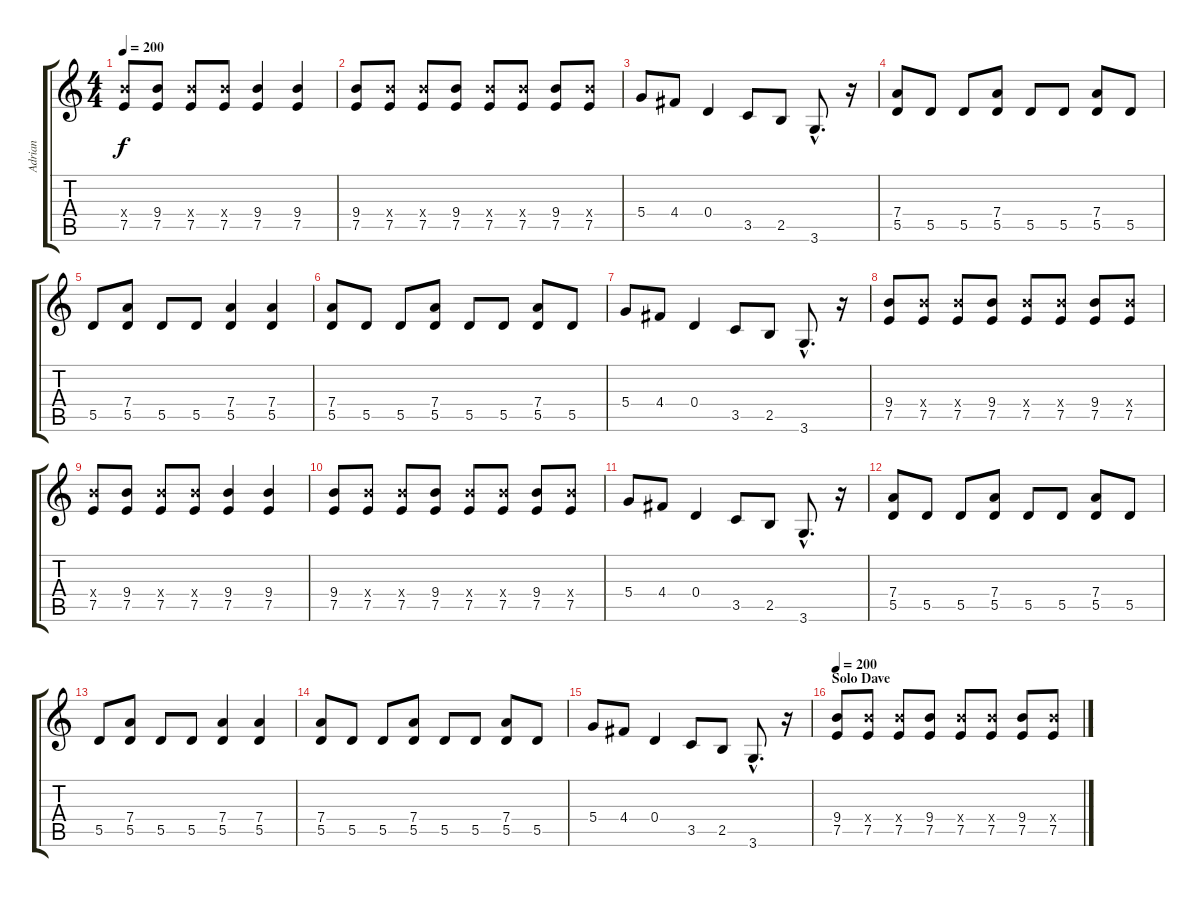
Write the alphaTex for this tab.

\track ("Adrian" "Adrian") {instrument distortionguitar}
\staff {score tabs}
\tuning (E4 B3 G3 D3 A2 E2) {hide}
\ts (4 4)
\tempo 200
\clef g2
\ks c
(9.4{x} 7.5).8{dy f} (9.4 7.5).8 (9.4{x} 7.5).8 (9.4{x} 7.5).8 (9.4 7.5).4 (9.4 7.5).4 |
(9.4 7.5).8 (9.4{x} 7.5).8 (9.4{x} 7.5).8 (9.4 7.5).8 (9.4{x} 7.5).8 (9.4{x} 7.5).8 (9.4 7.5).8 (9.4{x} 7.5).8 |
5.4.8 4.4.8 0.4.4 3.5.8 2.5.8 3.6{hac}.8{d} r.16 |
(7.4 5.5).8 5.5.8 5.5.8 (7.4 5.5).8 5.5.8 5.5.8 (7.4 5.5).8 5.5.8 |
5.5.8 (7.4 5.5).8 5.5.8 5.5.8 (7.4 5.5).4 (7.4 5.5).4 |
(7.4 5.5).8 5.5.8 5.5.8 (7.4 5.5).8 5.5.8 5.5.8 (7.4 5.5).8 5.5.8 |
5.4.8 4.4.8 0.4.4 3.5.8 2.5.8 3.6{hac}.8{d} r.16 |
(9.4 7.5).8 (9.4{x} 7.5).8 (9.4{x} 7.5).8 (9.4 7.5).8 (9.4{x} 7.5).8 (9.4{x} 7.5).8 (9.4 7.5).8 (9.4{x} 7.5).8 |
(9.4{x} 7.5).8 (9.4 7.5).8 (9.4{x} 7.5).8 (9.4{x} 7.5).8 (9.4 7.5).4 (9.4 7.5).4 |
(9.4 7.5).8 (9.4{x} 7.5).8 (9.4{x} 7.5).8 (9.4 7.5).8 (9.4{x} 7.5).8 (9.4{x} 7.5).8 (9.4 7.5).8 (9.4{x} 7.5).8 |
5.4.8 4.4.8 0.4.4 3.5.8 2.5.8 3.6{hac}.8{d} r.16 |
(7.4 5.5).8 5.5.8 5.5.8 (7.4 5.5).8 5.5.8 5.5.8 (7.4 5.5).8 5.5.8 |
5.5.8 (7.4 5.5).8 5.5.8 5.5.8 (7.4 5.5).4 (7.4 5.5).4 |
(7.4 5.5).8 5.5.8 5.5.8 (7.4 5.5).8 5.5.8 5.5.8 (7.4 5.5).8 5.5.8 |
5.4.8 4.4.8 0.4.4 3.5.8 2.5.8 3.6{hac}.8{d} r.16 |
\section ("" "Solo Dave")
\tempo 200
(9.4 7.5).8 (9.4{x} 7.5).8 (9.4{x} 7.5).8 (9.4 7.5).8 (9.4{x} 7.5).8 (9.4{x} 7.5).8 (9.4 7.5).8 (9.4{x} 7.5).8
